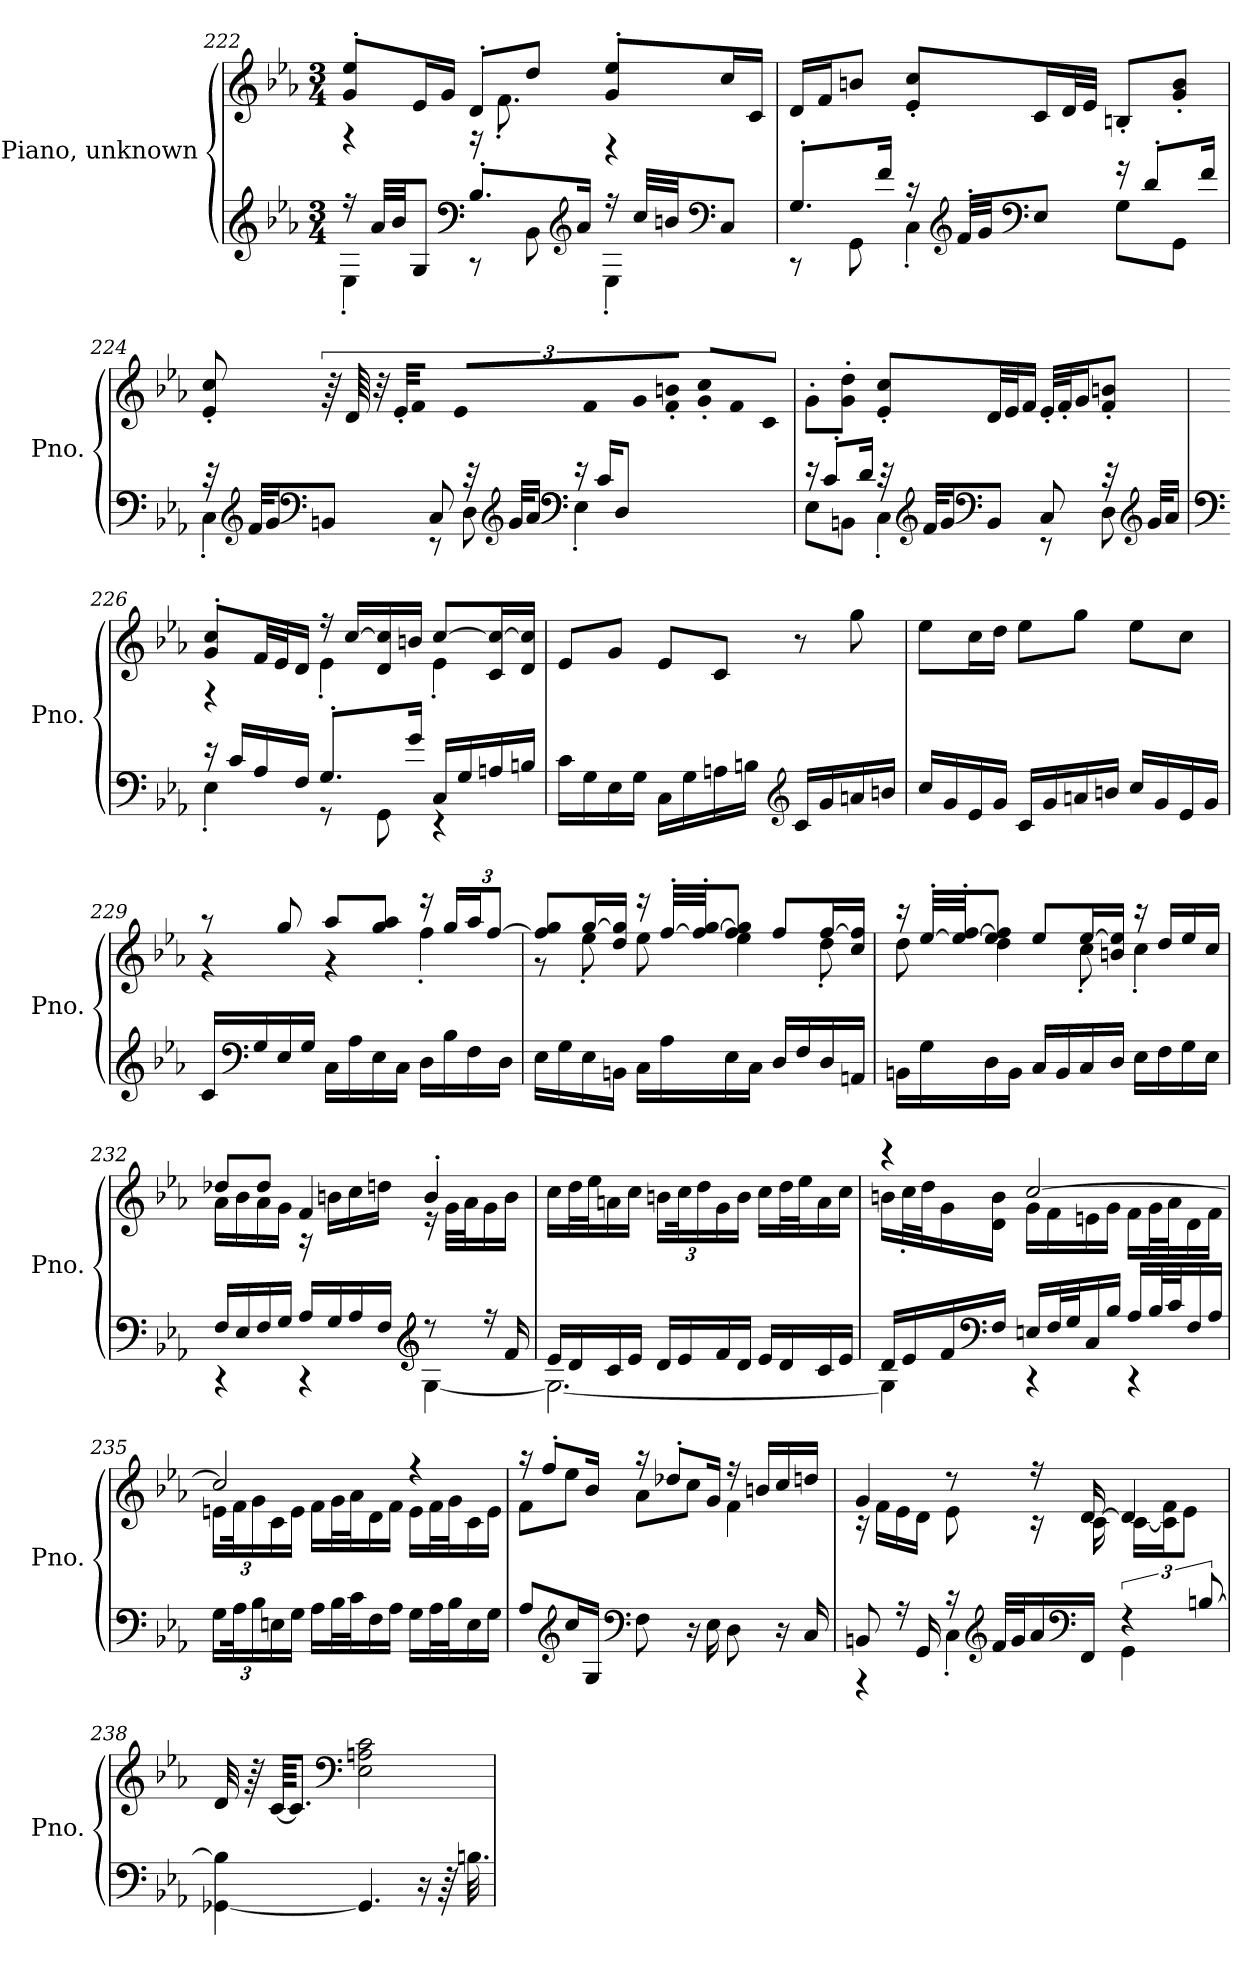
**kern	**kern
*part1	*part1
*staff2	*staff1
*I"Piano, unknown	*
*I'Pno.	*
!!LO:PB:g=z
*clefG2	*clefG2
*k[b-e-a-]	*k[b-e-a-]
*M3/4	*M3/4
=222	=222
*^	*^
16r	4E-'\	8g/' 8ee-/'L	4r
32a-/LLL	.	.	.
32b-/JJ	.	.	.
8G/J	.	16e-/L	.
.	.	16g/JJ	.
*clefF4	*	*	*
8.B-'/L	8r	8d'/L	16r
.	.	.	8.f'\
.	8BB-\	8dd/J	.
*clefG2	*	*	*
16a-/Jk	.	.	.
16r	4E-'\	8g/' 8ee-/'L	4r
32cc/LLL	.	.	.
32bn/JJ	.	.	.
*clefF4	*	*	*
8C/J	.	16cc/L	.
.	.	16c/JJ	.
*	*	*v	*v
=223	=223	=223
8.G'/L	8r	16d/LL
.	.	16f/J
.	8GG\	8bn/J
16f/Jk	.	.
16r	4C'\	8e-/' 8cc/'L
*clefG2	*	*
32f'/LLL	.	.
32g/JJ	.	.
*clefF4	*	*
8E-/J	.	16c/L
.	.	32d/L
.	.	32e-/JJJ
16r	8G\L	8Bn'/L
8d'/L	.	.
.	8GG\J	8g/' 8b/'J
16f/Jk	.	.
!!LO:LB:g=z
=224	=224	=224
32r	4C'\	8e-/' 8cc/'
*clefG2	*	*
32f/KLL	.	.
16g/J	.	.
*clefF4	*	*
8BBn/J	.	96r
.	.	96d/
.	.	48r
.	.	48e-'/KLL
.	.	16f/JJ
8C/	8r	32e-/LLL
.	.	32f/J
.	.	16g/J
32r	8D\	8f/' 8bn/'J
*clefG2	*	*
32g/KLL	.	.
16a-/JJ	.	.
*clefF4	*	*
16r	4E-'\	8g/' 8cc/'L
16c/KL	.	.
8D/J	.	16f/L
.	.	16c/JJ
!!LO:LB:g=z
=225	=225	=225
16r	8E-\L	8g'\L
8c'/L	.	.
.	8BBn\J	8g\' 8dd\'J
16d/Jk	.	.
32r	4C'\	8e-/' 8cc/'L
*clefG2	*	*
32f/KLL	.	.
16g/J	.	.
*clefF4	*	*
8BB/J	.	32d/LL
.	.	32e-/J
.	.	16f/JJ
8C/	8r	32e-'/LLL
.	.	32f'/J
.	.	16g/J
32r	8D\	8f/' 8bn/'J
*clefG2	*	*
32g/KLL	.	.
16a-/JJ	.	.
=226	=226	=226
*clefF4	*	*
*	*	*^
16r	4E-'\	8g/' 8cc/'L	4r
16c/LL	.	.	.
16A-/	.	32f/LL	.
.	.	32e-/J	.
16F/JJ	.	16d/JJ	.
8.G'/L	8r	16r	4e-'\
.	.	[16cc/LL	.
.	8GG\	16d/ 16cc/]	.
16g/Jk	.	16bn/JJ	.
16C/LL	4r	[8cc/L	4e-'\
16G/	.	.	.
16An/	.	16c/ 16cc/_L	.
16Bn/JJ	.	16d/ 16cc/]JJ	.
*v	*v	*	*
*	*v	*v
!!LO:LB:g=z
=227	=227
16c\LL	8e-/L
16G\	.
16E-\	8g/J
16G\JJ	.
16C\LL	8e-/L
16G\	.
16An\	8c/J
16Bn\JJ	.
*clefG2	*
16c/LL	8r
16g/	.
16an/	8gg\
16bn/JJ	.
=228	=228
16cc/LL	8ee-\L
16g/	.
16e-/	16cc\L
16g/JJ	16dd\JJ
16c/LL	8ee-\L
16g/	.
16an/	8gg\J
16bn/JJ	.
16cc/LL	8ee-\L
16g/	.
16e-/	8cc\J
16g/JJ	.
=229	=229
*	*^
16c/LL	8r	4r
*clefF4	*	*
16G/	.	.
16E-/	8gg/	.
16G/JJ	.	.
16C\LL	8aa-/L	4r
16A-\	.	.
16E-\	8gg/ 8aa-/J	.
16C\JJ	.	.
16D\LL	16r	4ff'\
16B-\	16gg/LL	.
*	*Xbrackettup	*
16F\	24aa-/J	.
.	[12ff/J	.
16D\JJ	.	.
!!LO:LB:g=z	!!
=230	=230	=230
16E-\LL	8ff/] 8gg/L	8r
16G\	.	.
16E-\	[16gg/L	8ee-'\
16BBn\JJ	16dd/ 16gg/]JJ	.
16C\LL	16r	8ee-\
16A-\	[32ff'/LLL	.
.	32ff/_' [32gg/'JJ	.
16E-\	8ff/] 8gg/]J	4ee-\
16C\JJ	.	.
16D/LL	8ff/L	.
16F/	.	.
16D/	[16ff/L	8dd'\
16AAn/JJ	16cc/ 16ff/]JJ	.
=231	=231	=231
16BBn\LL	16r	8dd\
16G\	[32ee-'/LLL	.
.	32ee-/_' [32ff/'JJ	.
16D\	8ee-/] 8ff/]J	4dd\
16BB\JJ	.	.
16C/LL	8ee-/L	.
16BB/	.	.
16C/	[16ee-/L	8cc'\
16D/JJ	16bn/ 16ee-/]JJ	.
16E-\LL	16r	4cc'\
16F\	16dd/LL	.
16G\	16ee-/	.
16E-\JJ	16cc/JJ	.
!!LO:LB:g=z	!!
=232	=232	=232
*^	*	*
16F/LL	4r	8dd-X/L	16a-\LL
16E-/	.	.	16b-\
16F/	.	8dd-/J	16a-\
16G/JJ	.	.	16g\JJ
16A-/LL	4r	4f/	16r
16G/	.	.	16bn\LL
16A-/	.	.	16cc\
16F/JJ	.	.	16ddn\JJ
*clefG2	*	*	*
8r	[4G\	4b'/	16r
.	.	.	32g\LLL
.	.	.	32a-\J
16r	.	.	16g\
16f/	.	.	16b\JJ
*	*	*v	*v
=233	=233	=233
16e-/LL	2.G\_	16cc\LL
16d/	.	32dd\L
.	.	32ee-\J
16c/	.	16an\
16e-/JJ	.	16cc\JJ
16d/LL	.	16bn\LL
16e-/	.	48cc\K
.	.	24dd\
16f/	.	16g\
16d/JJ	.	16b\JJ
16e-/LL	.	16cc\LL
16d/	.	32dd\L
.	.	32ee-\J
16c/	.	16a\
16e-/JJ	.	16cc\JJ
!!LO:PB:g=z
=234	=234	=234
*	*	*^
16d/LL	4G\]	4r	16bn\LL
16e-/	.	.	32cc'\L
.	.	.	32dd\J
16f/	.	.	16g\
*clefF4	*	*	*
16F/JJ	.	.	16d\ 16b\JJ
16En/LL	4r	[2cc/	16g\LL
32F/L	.	.	16f\
32G/J	.	.	.
16C/	.	.	16en\
16B-/JJ	.	.	16g\JJ
16A-/LL	4r	.	16f\LL
32B-/L	.	.	32g\L
32c/J	.	.	32a-\J
16F/	.	.	16d\
16A-/JJ	.	.	16f\JJ
*v	*v	*	*
=235	=235	=235
16G\LL	2cc/]	16en\LL
*Xbrackettup	*	*
48A-\K	.	48f\K
24B-\	.	24g\
16En\	.	16c\
16G\JJ	.	16e\JJ
16A-\LL	.	16f\LL
32B-\L	.	32g\L
32c\J	.	32a-\J
16F\	.	16d\
16A-\JJ	.	16f\JJ
16G\LL	4r	16e\LL
32A-\L	.	32f\L
32B-\J	.	32g\J
16E\	.	16c\
16G\JJ	.	16e\JJ
!!LO:LB:g=z	!!
=236	=236	=236
8A-/L	16r	8f\L
.	8ff'/L	.
*clefG2	*	*
16cc/L	.	8ee-\J
16G/JJ	16b-/Jk	.
*clefF4	*	*
8F\	16r	8a-\L
.	8dd-X'/L	.
16r	.	8cc\J
16E-\	16g/Jk	.
8D\	16r	4f\
.	16bn/LL	.
16r	16cc/	.
16C/	16ddn/JJ	.
=237	=237	=237
*^	*	*
8BBn/	4r	4g/	16r
.	.	.	16f\LL
16r	.	.	16e-\
16GG/	.	.	16d\JJ
16r	4C'\	8r	8e-\
*clefG2	*	*	*
32f/LLL	.	.	.
32g/J	.	.	.
16a-/	.	16r	16r
*clefF4	*	*	*
16FF/JJ	.	[16d/	16c\
*brackettup	*	*	*
6r	4GG\	4d/]	[16c\LL
.	.	.	16c\] 16f\J
.	.	.	8e-\J
[12Bn/	.	.	.
*v	*v	*	*
*	*v	*v
!!LO:LB:g=z
=238	=238
[4GG-X\ 4B\]	32d/
.	64r
.	[64c/KKKL
.	8.c/J]
*	*clefF4
4.GG-/]	2E-\ 2An\ 2c\
16r	.
64r	.
32.Bn\	.
=	=
*-	*-
